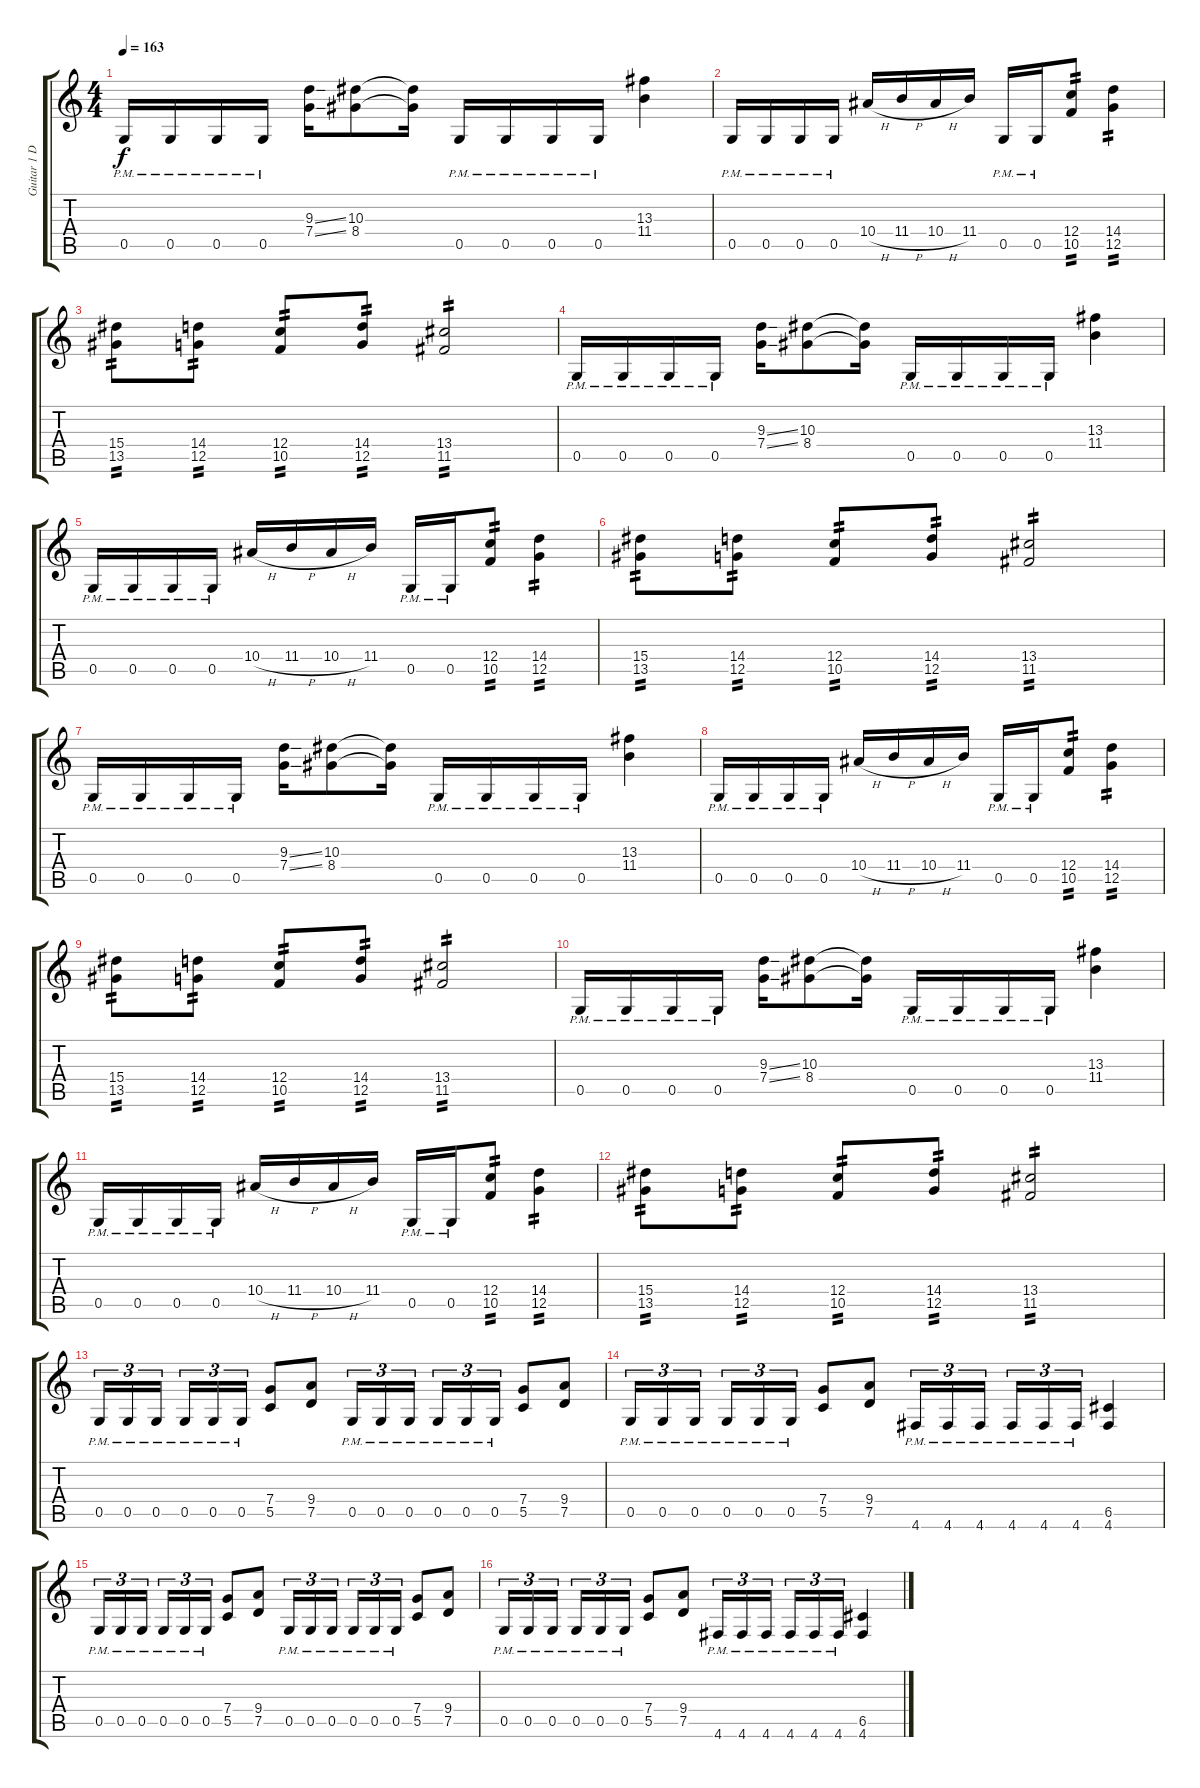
\track ("Guitar 1 D-tuned" "Guitar 1 D") {instrument overdrivenguitar}
\staff {score tabs}
\tuning (D4 A3 F3 C3 G2 D2) {hide}
\ts (4 4)
\tempo 163
\clef g2
\ks c
0.5{pm}.16{dy f} 0.5{pm}.16 0.5{pm}.16 0.5{pm}.16 (9.3{ss} 7.4{ss}).16 (10.3 8.4).8 (10.3{t} 8.4{t}).16 0.5{pm}.16 0.5{pm}.16 0.5{pm}.16 0.5{pm}.16 (13.3 11.4).4 |
0.5{pm}.16 0.5{pm}.16 0.5{pm}.16 0.5{pm}.16 10.4{h}.16 11.4{h}.16 10.4{h}.16 11.4.16 0.5{pm}.16 0.5{pm}.16 (12.4 10.5).8{tp 2} (14.4 12.5).4{tp 2} |
(15.4 13.5).8{tp 2} (14.4 12.5).8{tp 2} (12.4 10.5).8{tp 2} (14.4 12.5).8{tp 2} (13.4 11.5).2{tp 2} |
0.5{pm}.16 0.5{pm}.16 0.5{pm}.16 0.5{pm}.16 (9.3{ss} 7.4{ss}).16 (10.3 8.4).8 (10.3{t} 8.4{t}).16 0.5{pm}.16 0.5{pm}.16 0.5{pm}.16 0.5{pm}.16 (13.3 11.4).4 |
0.5{pm}.16 0.5{pm}.16 0.5{pm}.16 0.5{pm}.16 10.4{h}.16 11.4{h}.16 10.4{h}.16 11.4.16 0.5{pm}.16 0.5{pm}.16 (12.4 10.5).8{tp 2} (14.4 12.5).4{tp 2} |
(15.4 13.5).8{tp 2} (14.4 12.5).8{tp 2} (12.4 10.5).8{tp 2} (14.4 12.5).8{tp 2} (13.4 11.5).2{tp 2} |
0.5{pm}.16 0.5{pm}.16 0.5{pm}.16 0.5{pm}.16 (9.3{ss} 7.4{ss}).16 (10.3 8.4).8 (10.3{t} 8.4{t}).16 0.5{pm}.16 0.5{pm}.16 0.5{pm}.16 0.5{pm}.16 (13.3 11.4).4 |
0.5{pm}.16 0.5{pm}.16 0.5{pm}.16 0.5{pm}.16 10.4{h}.16 11.4{h}.16 10.4{h}.16 11.4.16 0.5{pm}.16 0.5{pm}.16 (12.4 10.5).8{tp 2} (14.4 12.5).4{tp 2} |
(15.4 13.5).8{tp 2} (14.4 12.5).8{tp 2} (12.4 10.5).8{tp 2} (14.4 12.5).8{tp 2} (13.4 11.5).2{tp 2} |
0.5{pm}.16 0.5{pm}.16 0.5{pm}.16 0.5{pm}.16 (9.3{ss} 7.4{ss}).16 (10.3 8.4).8 (10.3{t} 8.4{t}).16 0.5{pm}.16 0.5{pm}.16 0.5{pm}.16 0.5{pm}.16 (13.3 11.4).4 |
0.5{pm}.16 0.5{pm}.16 0.5{pm}.16 0.5{pm}.16 10.4{h}.16 11.4{h}.16 10.4{h}.16 11.4.16 0.5{pm}.16 0.5{pm}.16 (12.4 10.5).8{tp 2} (14.4 12.5).4{tp 2} |
(15.4 13.5).8{tp 2} (14.4 12.5).8{tp 2} (12.4 10.5).8{tp 2} (14.4 12.5).8{tp 2} (13.4 11.5).2{tp 2} |
0.5{pm}.16{tu (3 2)} 0.5{pm}.16{tu (3 2)} 0.5{pm}.16{tu (3 2)} 0.5{pm}.16{tu (3 2)} 0.5{pm}.16{tu (3 2)} 0.5{pm}.16{tu (3 2)} (7.4 5.5).8 (9.4 7.5).8 0.5{pm}.16{tu (3 2)} 0.5{pm}.16{tu (3 2)} 0.5{pm}.16{tu (3 2)} 0.5{pm}.16{tu (3 2)} 0.5{pm}.16{tu (3 2)} 0.5{pm}.16{tu (3 2)} (7.4 5.5).8 (9.4 7.5).8 |
0.5{pm}.16{tu (3 2)} 0.5{pm}.16{tu (3 2)} 0.5{pm}.16{tu (3 2)} 0.5{pm}.16{tu (3 2)} 0.5{pm}.16{tu (3 2)} 0.5{pm}.16{tu (3 2)} (7.4 5.5).8 (9.4 7.5).8 4.6{pm}.16{tu (3 2)} 4.6{pm}.16{tu (3 2)} 4.6{pm}.16{tu (3 2)} 4.6{pm}.16{tu (3 2)} 4.6{pm}.16{tu (3 2)} 4.6{pm}.16{tu (3 2)} (6.5 4.6).4 |
0.5{pm}.16{tu (3 2)} 0.5{pm}.16{tu (3 2)} 0.5{pm}.16{tu (3 2)} 0.5{pm}.16{tu (3 2)} 0.5{pm}.16{tu (3 2)} 0.5{pm}.16{tu (3 2)} (7.4 5.5).8 (9.4 7.5).8 0.5{pm}.16{tu (3 2)} 0.5{pm}.16{tu (3 2)} 0.5{pm}.16{tu (3 2)} 0.5{pm}.16{tu (3 2)} 0.5{pm}.16{tu (3 2)} 0.5{pm}.16{tu (3 2)} (7.4 5.5).8 (9.4 7.5).8 |
0.5{pm}.16{tu (3 2)} 0.5{pm}.16{tu (3 2)} 0.5{pm}.16{tu (3 2)} 0.5{pm}.16{tu (3 2)} 0.5{pm}.16{tu (3 2)} 0.5{pm}.16{tu (3 2)} (7.4 5.5).8 (9.4 7.5).8 4.6{pm}.16{tu (3 2)} 4.6{pm}.16{tu (3 2)} 4.6{pm}.16{tu (3 2)} 4.6{pm}.16{tu (3 2)} 4.6{pm}.16{tu (3 2)} 4.6{pm}.16{tu (3 2)} (6.5 4.6).4
